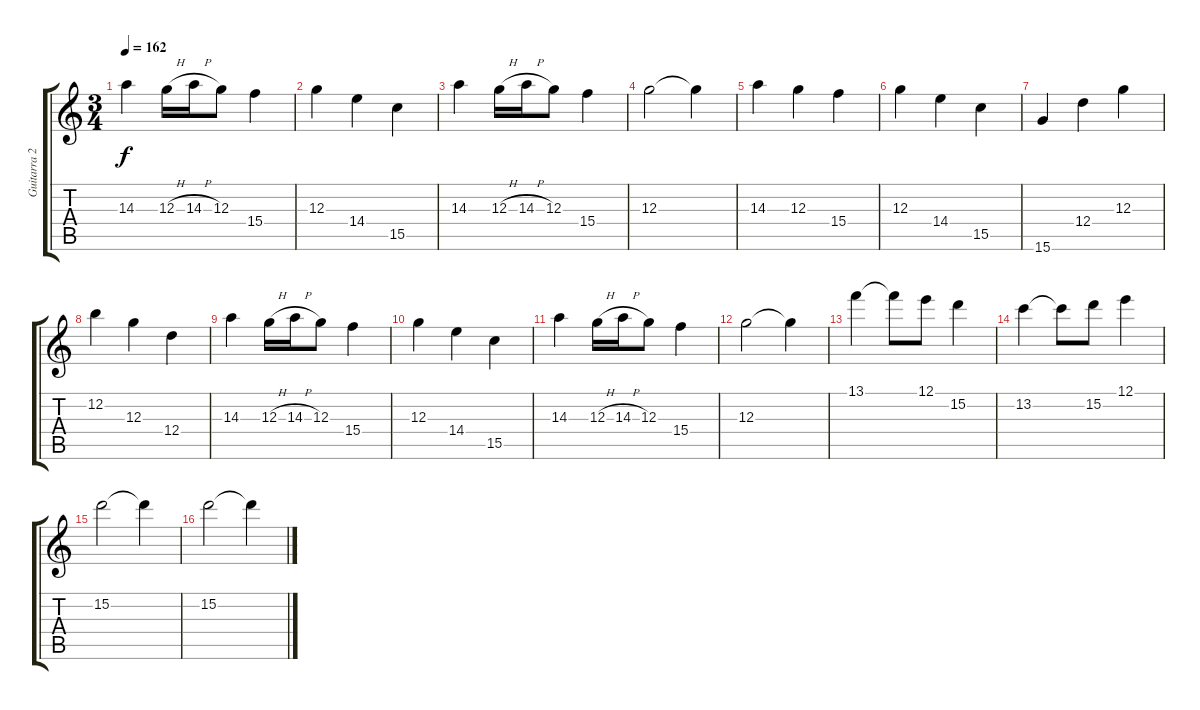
\track ("Guitarra 2" "Guitarra 2") {instrument acousticguitarsteel}
\staff {score tabs}
\tuning (E4 B3 G3 D3 A2 E2) {hide}
\ts (3 4)
\tempo 162
\clef g2
\ks c
14.3.4{dy f} 12.3{h}.16 14.3{h}.16 12.3.8 15.4.4 |
12.3.4 14.4.4 15.5.4 |
14.3.4 12.3{h}.16 14.3{h}.16 12.3.8 15.4.4 |
12.3.2 12.3{t}.4 |
14.3.4 12.3.4 15.4.4 |
12.3.4 14.4.4 15.5.4 |
15.6.4 12.4.4 12.3.4 |
12.2.4 12.3.4 12.4.4 |
14.3.4 12.3{h}.16 14.3{h}.16 12.3.8 15.4.4 |
12.3.4 14.4.4 15.5.4 |
14.3.4 12.3{h}.16 14.3{h}.16 12.3.8 15.4.4 |
12.3.2 12.3{t}.4 |
13.1.4 13.1{t}.8 12.1.8 15.2.4 |
13.2.4 13.2{t}.8 15.2.8 12.1.4 |
15.2.2 15.2{t}.4 |
15.2.2 15.2{t}.4
